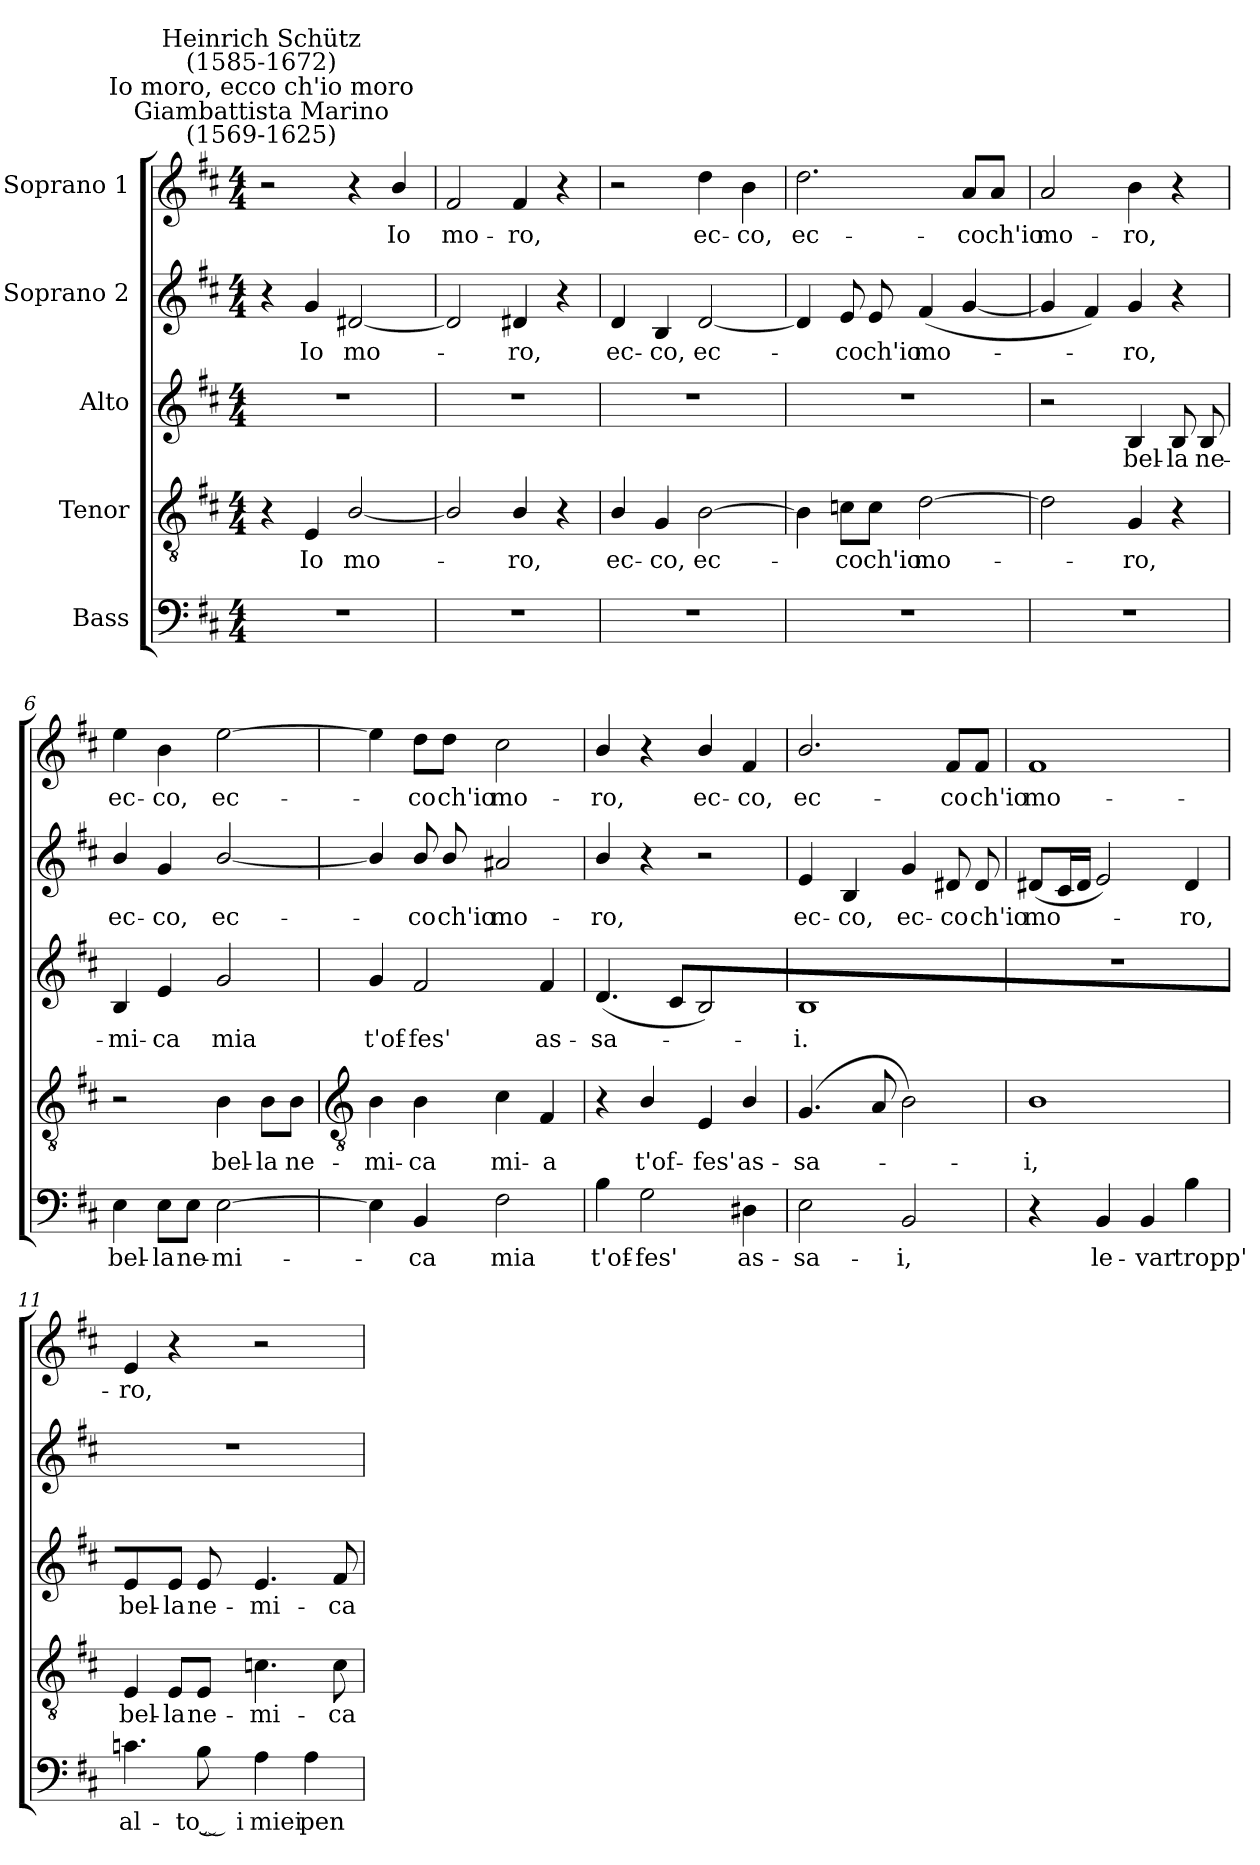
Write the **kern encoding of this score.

**kern	**text	**kern	**text	**kern	**text	**kern	**text	**kern	**text
*part5	*part5	*part4	*part4	*part3	*part3	*part2	*part2	*part1	*part1
*staff5	*staff5	*staff4	*staff4	*staff3	*staff3	*staff2	*staff2	*staff1	*staff1
*I"Bass	*	*I"Tenor	*	*I"Alto	*	*I"Soprano 2	*	*I"Soprano 1	*
*clefF4	*	*clefGv2	*	*clefG2	*	*clefG2	*	*clefG2	*
*k[f#c#]	*	*k[f#c#]	*	*k[f#c#]	*	*k[f#c#]	*	*k[f#c#]	*
*D:	*	*D:	*	*D:	*	*D:	*	*D:	*
*M4/4	*	*M4/4	*	*M4/4	*	*M4/4	*	*M4/4	*
=1	=1	=1	=1	=1	=1	=1	=1	=1	=1
!	!	!	!	!	!	!	!	!LO:TX:a:cj:t=Giambattista Marino\n(1569-1625)	!
!	!	!	!	!	!	!	!	!LO:TX:a:cj:t=Io moro, ecco ch'io moro	!
!	!	!	!	!	!	!	!	!LO:TX:a:cj:t=Heinrich Schütz\n(1585-1672)	!
1r	.	4r	.	1r	.	4r	.	2r	.
!	!	!	!LO:LY:b	!	!	!	!LO:LY:b	!	!
.	.	4E	Io	.	.	4g	Io	.	.
!	!	!	!LO:LY:b	!	!	!	!LO:LY:b	!	!
.	.	[2B/	mo-	.	.	[2d#X	mo-	4r	.
!	!	!	!	!	!	!	!	!	!LO:LY:b
.	.	.	.	.	.	.	.	4b/	Io
=2	=2	=2	=2	=2	=2	=2	=2	=2	=2
!	!	!	!	!	!	!	!	!	!LO:LY:b
1r	.	2B/]	.	1r	.	2d#]	.	2f#	mo-
!	!	!	!LO:LY:b	!	!	!	!LO:LY:b	!	!LO:LY:b
.	.	4B/	ro,	.	.	4d#	ro,	4f#	-ro,
.	.	4r	.	.	.	4r	.	4r	.
=3	=3	=3	=3	=3	=3	=3	=3	=3	=3
!	!	!	!LO:LY:b	!	!	!	!LO:LY:b	!	!
1r	.	4B/	ec-	1r	.	4d	ec-	2r	.
!	!	!	!LO:LY:b	!	!	!	!LO:LY:b	!	!
.	.	4G	-co,	.	.	4B	-co,	.	.
!	!	!	!LO:LY:b	!	!	!	!LO:LY:b	!	!LO:LY:b
.	.	[2B	ec-	.	.	[2d	ec-	4dd	ec-
!	!	!	!	!	!	!	!	!	!LO:LY:b
.	.	.	.	.	.	.	.	4b	-co,
=4	=4	=4	=4	=4	=4	=4	=4	=4	=4
!	!	!	!	!	!	!	!	!	!LO:LY:b
1r	.	4B]	.	1r	.	4d]	.	2.dd	ec--
!	!	!	!LO:LY:b	!	!	!	!LO:LY:b	!	!
.	.	8cn\L	co	.	.	8e	co	.	.
!	!	!	!LO:LY:b	!	!	!	!LO:LY:b	!	!
.	.	8c\J	ch'io	.	.	8e	ch'io	.	.
!	!	!	!LO:LY:b	!	!	!	!LO:LY:b	!	!
.	.	[2d	mo-	.	.	(<4f#	mo-	.	.
!	!	!	!	!	!	!	!	!	!LO:LY:b
.	.	.	.	.	.	[4g	.	8a/L	-co
!	!	!	!	!	!	!	!	!	!LO:LY:b
.	.	.	.	.	.	.	.	8a/J	ch'io
=5	=5	=5	=5	=5	=5	=5	=5	=5	=5
!	!	!	!	!	!	!	!	!	!LO:LY:b
1r	.	2d]	.	2r	.	4g]	.	2a	mo-
.	.	.	.	.	.	4f#)	.	.	.
!	!	!	!LO:LY:b	!	!LO:LY:b	!	!LO:LY:b	!	!LO:LY:b
.	.	4G	ro,	4B	bel-	4g	ro,	4b	-ro,
!	!	!	!	!	!LO:LY:b	!	!	!	!
.	.	4r	.	8B	-la	4r	.	4r	.
!	!	!	!	!	!LO:LY:b	!	!	!	!
.	.	.	.	8B	ne-	.	.	.	.
=6	=6	=6	=6	=6	=6	=6	=6	=6	=6
!	!LO:LY:b	!	!	!	!LO:LY:b	!	!LO:LY:b	!	!LO:LY:b
4E	bel-	2r	.	4B	-mi-	4b/	ec-	4ee	ec-
!	!LO:LY:b	!	!	!	!LO:LY:b	!	!LO:LY:b	!	!LO:LY:b
8E\L	-la	.	.	4e	-ca	4g	-co,	4b	-co,
!	!LO:LY:b	!	!	!	!	!	!	!	!
8E\J	ne-	.	.	.	.	.	.	.	.
!	!LO:LY:b	!	!LO:LY:b	!	!LO:LY:b	!	!LO:LY:b	!	!LO:LY:b
[2E	-mi-	4B	bel-	2g	mia	[2b/	ec-	[2ee	ec-
!	!	!	!LO:LY:b	!	!	!	!	!	!
.	.	8B\L	-la	.	.	.	.	.	.
!	!	!	!LO:LY:b	!	!	!	!	!	!
.	.	8B\J	ne-	.	.	.	.	.	.
!!LO:LB:g=z
=7	=7	=7	=7	=7	=7	=7	=7	=7	=7
*	*	*clefGv2	*	*	*	*	*	*	*
!	!	!	!LO:LY:b	!	!LO:LY:b	!	!	!	!
4E]	.	4B	-mi-	4g	t'of-	4b/]	.	4ee]	.
!	!LO:LY:b	!	!LO:LY:b	!	!LO:LY:b	!	!LO:LY:b	!	!LO:LY:b
4BB	ca	4B	-ca	2f#	-fes'	8b/	co	8dd\L	co
!	!	!	!	!	!	!	!LO:LY:b	!	!LO:LY:b
.	.	.	.	.	.	8b/	ch'io	8dd\J	ch'io
!	!LO:LY:b	!	!LO:LY:b	!	!	!	!LO:LY:b	!	!LO:LY:b
2F#	mia	4c#	mi-	.	.	2a#X	mo-	2cc#	mo-
!	!	!	!LO:LY:b	!	!LO:LY:b	!	!	!	!
.	.	4F#	-a	4f#	as-	.	.	.	.
=8	=8	=8	=8	=8	=8	=8	=8	=8	=8
!	!LO:LY:b	!	!	!	!LO:LY:b	!	!LO:LY:b	!	!LO:LY:b
4B	t'of-	4r	.	(<4.d	-sa-	4b/	-ro,	4b/	-ro,
!	!LO:LY:b	!	!LO:LY:b	!	!	!	!	!	!
2G	-fes'	4B/	t'of-	.	.	4r	.	4r	.
.	.	.	.	8c#L	.	.	.	.	.
!	!	!	!LO:LY:b	!	!	!	!	!	!LO:LY:b
.	.	4E	-fes'	2B)	.	2r	.	4b/	ec-
!	!LO:LY:b	!	!LO:LY:b	!	!	!	!	!	!LO:LY:b
4D#X	as-	4B/	as-	.	.	.	.	4f#	-co,
=9	=9	=9	=9	=9	=9	=9	=9	=9	=9
!	!LO:LY:b	!	!LO:LY:b	!	!LO:LY:b	!	!LO:LY:b	!	!LO:LY:b
2E	-sa-	(<4.G	-sa-	1B	i.	4e	ec-	2.b/	ec-
!	!	!	!	!	!	!	!LO:LY:b	!	!
.	.	.	.	.	.	4B	-co,	.	.
.	.	8A	.	.	.	.	.	.	.
!	!LO:LY:b	!	!	!	!	!	!LO:LY:b	!	!
2BB	-i,	2B)	.	.	.	4g	ec-	.	.
!	!	!	!	!	!	!	!LO:LY:b	!	!LO:LY:b
.	.	.	.	.	.	8d#X	-co	8f#/L	-co
!	!	!	!	!	!	!	!LO:LY:b	!	!LO:LY:b
.	.	.	.	.	.	8d#	ch'io	8f#/J	ch'io
=10	=10	=10	=10	=10	=10	=10	=10	=10	=10
!	!	!	!LO:LY:b	!	!	!	!LO:LY:b	!	!LO:LY:b
4r	.	1B	i,	1r	.	(<8d#XL	mo-	1f#	mo--
.	.	.	.	.	.	16c#L	.	.	.
.	.	.	.	.	.	16d#JJ	.	.	.
!	!LO:LY:b	!	!	!	!	!	!	!	!
4BB	le-	.	.	.	.	2e)	.	.	.
!	!LO:LY:b	!	!	!	!	!	!	!	!
4BB	-var	.	.	.	.	.	.	.	.
!	!LO:LY:b	!	!	!	!	!	!LO:LY:b	!	!
4B	tropp'	.	.	.	.	4d#	ro,	.	.
=11	=11	=11	=11	=11	=11	=11	=11	=11	=11
!	!LO:LY:b	!	!LO:LY:b	!	!LO:LY:b	!	!	!	!LO:LY:b
4.cn	al-	4E	bel-	4e	bel-	1r	.	4e	-ro,
!	!	!	!LO:LY:b	!	!LO:LY:b	!	!	!	!
.	.	8E/L	-la	8eJ	-la	.	.	4r	.
!	!LO:LY:b	!	!LO:LY:b	!	!LO:LY:b	!	!	!	!
8B	-to ̮ i	8E/J	ne-	8e	ne-	.	.	.	.
!	!LO:LY:b	!	!LO:LY:b	!	!LO:LY:b	!	!	!	!
4A	miei	4.cn	-mi-	4.e	-mi-	.	.	2r	.
!	!LO:LY:b	!	!	!	!	!	!	!	!
4A	pen-	.	.	.	.	.	.	.	.
!	!	!	!LO:LY:b	!	!LO:LY:b	!	!	!	!
.	.	8c	-ca	8f#	-ca	.	.	.	.
=	=	=	=	=	=	=	=	=	=
*-	*-	*-	*-	*-	*-	*-	*-	*-	*-
